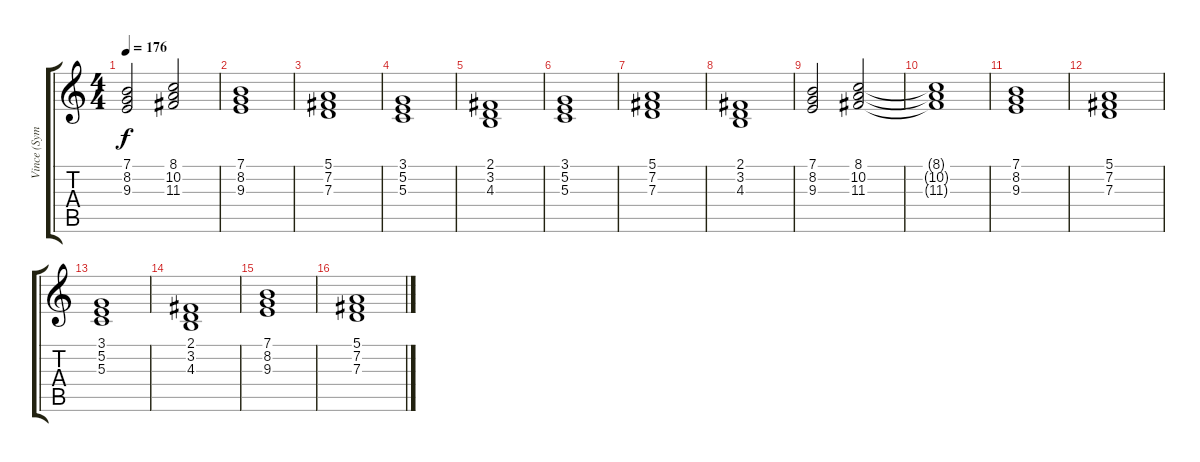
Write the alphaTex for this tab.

\track ("Vince (Symphony effect)" "Vince (Sym") {instrument stringensemble1}
\staff {score tabs}
\tuning (E4 B3 G3 D3 A2 E2) {hide}
\ts (4 4)
\tempo 176
\clef g2
\ks c
(7.1 8.2 9.3).2{dy f} (8.1 10.2 11.3).2 |
(7.1 8.2 9.3).1 |
(5.1 7.2 7.3).1 |
(3.1 5.2 5.3).1 |
(2.1 3.2 4.3).1 |
(3.1 5.2 5.3).1 |
(5.1 7.2 7.3).1 |
(2.1 3.2 4.3).1 |
(7.1 8.2 9.3).2 (8.1 10.2 11.3).2 |
(8.1{t} 10.2{t} 11.3{t}).1 |
(7.1 8.2 9.3).1 |
(5.1 7.2 7.3).1 |
(3.1 5.2 5.3).1 |
(2.1 3.2 4.3).1 |
(7.1 8.2 9.3).1 |
(5.1 7.2 7.3).1
